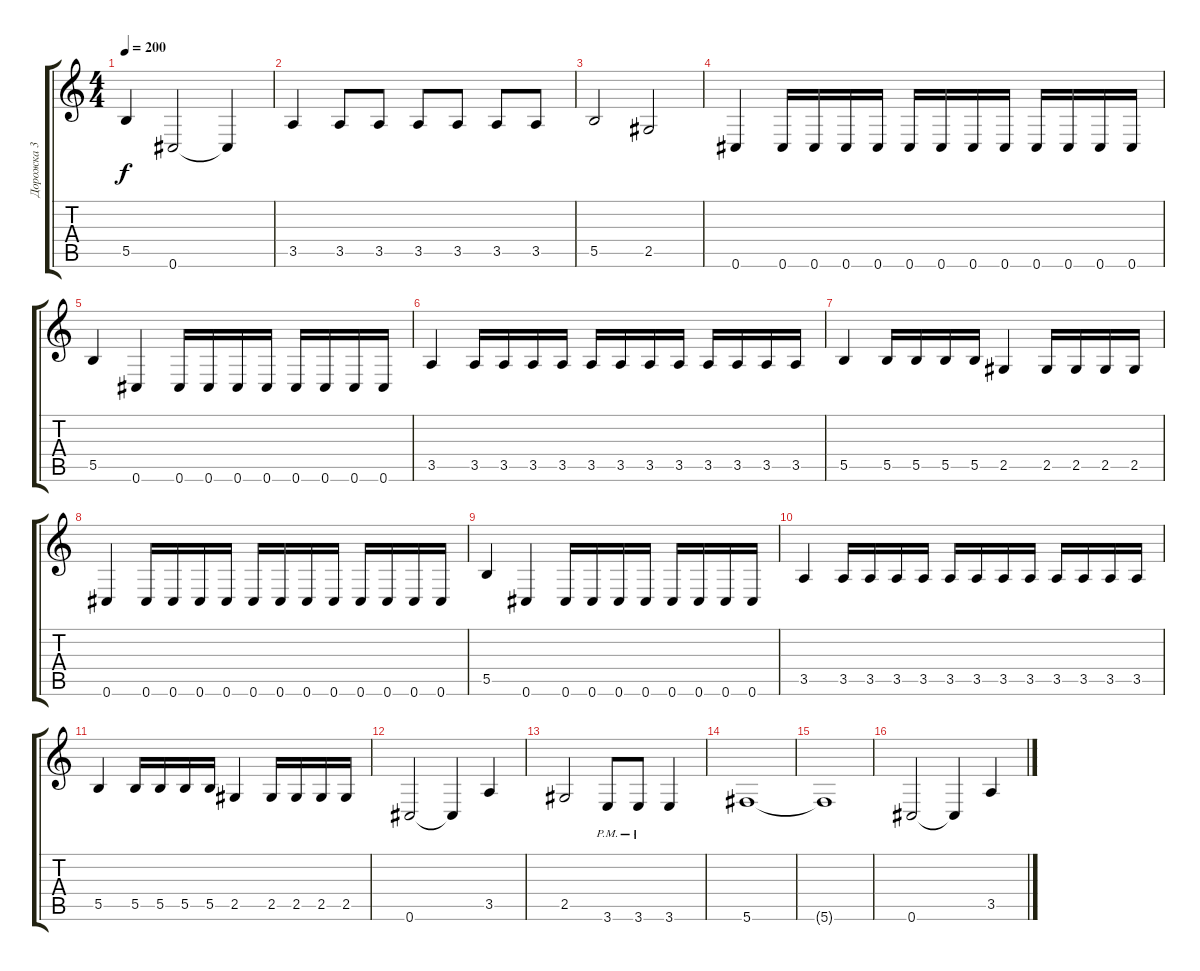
\track ("Дорожка 3" "Дорожка 3") {instrument electricbassfinger}
\staff {score tabs}
\tuning (Db4 Ab3 E3 B2 Gb2 Db2) {hide}
\ts (4 4)
\tempo 200
\clef g2
\ks c
5.5.4{dy f} 0.6.2 0.6{t}.4 |
3.5.4 3.5.8 3.5.8 3.5.8 3.5.8 3.5.8 3.5.8 |
5.5.2 2.5.2 |
0.6.4 0.6.16 0.6.16 0.6.16 0.6.16 0.6.16 0.6.16 0.6.16 0.6.16 0.6.16 0.6.16 0.6.16 0.6.16 |
5.5.4 0.6.4 0.6.16 0.6.16 0.6.16 0.6.16 0.6.16 0.6.16 0.6.16 0.6.16 |
3.5.4 3.5.16 3.5.16 3.5.16 3.5.16 3.5.16 3.5.16 3.5.16 3.5.16 3.5.16 3.5.16 3.5.16 3.5.16 |
5.5.4 5.5.16 5.5.16 5.5.16 5.5.16 2.5.4 2.5.16 2.5.16 2.5.16 2.5.16 |
0.6.4 0.6.16 0.6.16 0.6.16 0.6.16 0.6.16 0.6.16 0.6.16 0.6.16 0.6.16 0.6.16 0.6.16 0.6.16 |
5.5.4 0.6.4 0.6.16 0.6.16 0.6.16 0.6.16 0.6.16 0.6.16 0.6.16 0.6.16 |
3.5.4 3.5.16 3.5.16 3.5.16 3.5.16 3.5.16 3.5.16 3.5.16 3.5.16 3.5.16 3.5.16 3.5.16 3.5.16 |
5.5.4 5.5.16 5.5.16 5.5.16 5.5.16 2.5.4 2.5.16 2.5.16 2.5.16 2.5.16 |
0.6.2 0.6{t}.4 3.5.4 |
2.5.2 3.6{pm}.8 3.6{pm}.8 3.6.4 |
5.6.1 |
5.6{t}.1 |
0.6.2 0.6{t}.4 3.5.4
